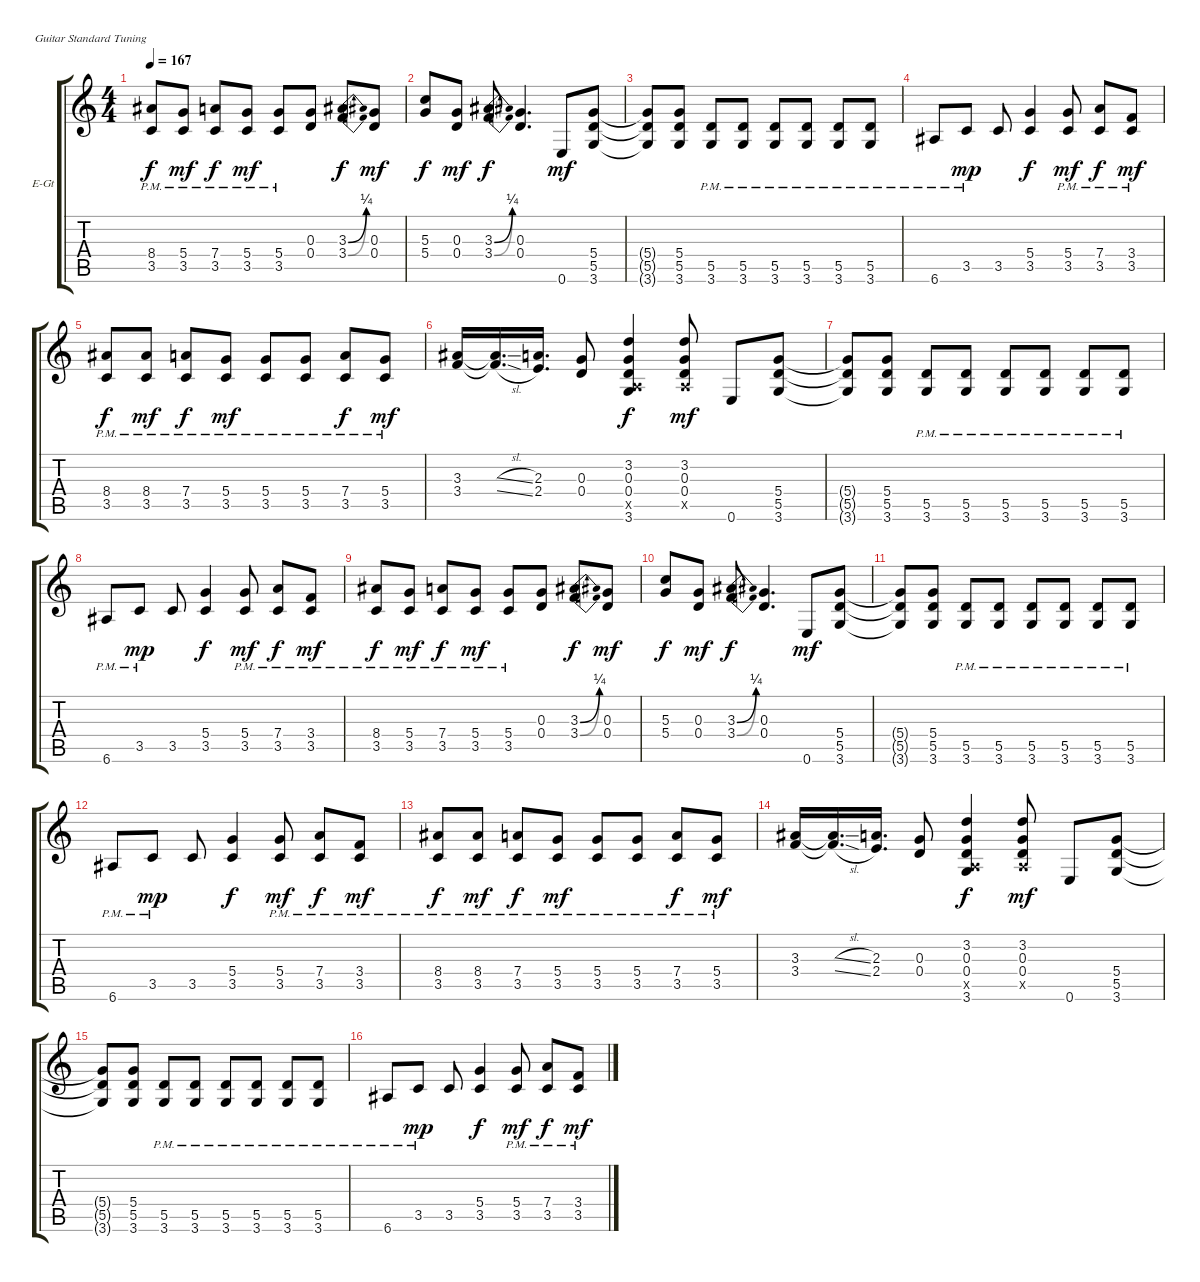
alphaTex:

\bracketExtendMode groupsimilarinstruments
\firstSystemTrackNameOrientation horizontal
\otherSystemsTrackNameOrientation horizontal
\track ("Rhythm" "E-Gt") {instrument overdrivenguitar}
\staff {score tabs}
\tuning (E4 B3 G3 D3 A2 E2)
\ts (4 4)
\tempo 167
\clef g2
\scale
0.196553
\ks c
(8.4{pm} 3.5{pm}).8{dy f} (5.4{pm} 3.5{pm}).8{dy mf} (7.4{pm} 3.5{pm}).8{dy f} (5.4{pm} 3.5{pm}).8{dy mf} (5.4{pm} 3.5{pm}).8 (0.3 0.4).8 (3.3{be (bend 0 0 60 1)} 3.4{be (bend 0 0 60 1)}).8{dy f} (0.3 0.4).8{dy mf} |
\scale
0.280488 (5.3 5.4).8{dy f} (0.3 0.4).8{dy mf} (3.3{be (bend 0 0 60 1)} 3.4{be (bend 0 0 60 1)}).8{dy f} (0.3 0.4).4{d} 0.6.8{dy mf} (5.4 5.5 3.6).8 |
\scale
0.299716 (5.4{t} 5.5{t} 3.6{t}).8 (5.5 3.6 5.4).8 (5.5{pm} 3.6{pm}).8 (5.5{pm} 3.6{pm}).8 (5.5{pm} 3.6{pm}).8 (5.5{pm} 3.6{pm}).8 (5.5{pm} 3.6{pm}).8 (5.5{pm} 3.6{pm}).8 |
\scale
0.236451 6.6{pm}.8 3.5{pm}.8{dy mp} 3.5.8 (5.4 3.5).4{dy f} (5.4{pm} 3.5{pm}).8{dy mf} (7.4{pm} 3.5{pm}).8{dy f} (3.4{pm} 3.5{pm}).8{dy mf} |
\scale
0.183763 (8.4{pm} 3.5{pm}).8{dy f} (8.4{pm} 3.5{pm}).8{dy mf} (7.4{pm} 3.5{pm}).8{dy f} (5.4{pm} 3.5{pm}).8{dy mf} (5.4{pm} 3.5{pm}).8 (5.4{pm} 3.5{pm}).8 (7.4{pm} 3.5{pm}).8{dy f} (5.4{pm} 3.5{pm}).8{dy mf} |
\scale
0.284238 (3.3 3.4).16 (3.3{sl t} 3.4{sl t}).16{d} (2.3 2.4).16{d} (0.3 0.4).8 (0.4 0.5{x} 3.6 3.2 0.3).4{dy f} (0.3 0.4 3.2 0.5{x}).8{dy mf} 0.6.8 (5.4 5.5 3.6).8 |
\scale
0.296535 (5.4{t} 5.5{t} 3.6{t}).8 (5.5 3.6 5.4).8 (5.5{pm} 3.6{pm}).8 (5.5{pm} 3.6{pm}).8 (5.5{pm} 3.6{pm}).8 (5.5{pm} 3.6{pm}).8 (5.5{pm} 3.6{pm}).8 (5.5{pm} 3.6{pm}).8 |
\scale
0.237733 6.6{pm}.8 3.5{pm}.8{dy mp} 3.5.8 (5.4 3.5).4{dy f} (5.4{pm} 3.5{pm}).8{dy mf} (7.4{pm} 3.5{pm}).8{dy f} (3.4{pm} 3.5{pm}).8{dy mf} |
\scale
0.182413 (8.4{pm} 3.5{pm}).8{dy f} (5.4{pm} 3.5{pm}).8{dy mf} (7.4{pm} 3.5{pm}).8{dy f} (5.4{pm} 3.5{pm}).8{dy mf} (5.4{pm} 3.5{pm}).8 (0.3 0.4).8 (3.3{be (bend 0 0 60 1)} 3.4{be (bend 0 0 60 1)}).8{dy f} (0.3 0.4).8{dy mf} |
\scale
0.284781 (5.3 5.4).8{dy f} (0.3 0.4).8{dy mf} (3.3{be (bend 0 0 60 1)} 3.4{be (bend 0 0 60 1)}).8{dy f} (0.3 0.4).4{d} 0.6.8{dy mf} (5.4 5.5 3.6).8 |
\scale
0.296862 (5.4{t} 5.5{t} 3.6{t}).8 (5.5 3.6 5.4).8 (5.5{pm} 3.6{pm}).8 (5.5{pm} 3.6{pm}).8 (5.5{pm} 3.6{pm}).8 (5.5{pm} 3.6{pm}).8 (5.5{pm} 3.6{pm}).8 (5.5{pm} 3.6{pm}).8 |
\scale
0.237876 6.6{pm}.8 3.5{pm}.8{dy mp} 3.5.8 (5.4 3.5).4{dy f} (5.4{pm} 3.5{pm}).8{dy mf} (7.4{pm} 3.5{pm}).8{dy f} (3.4{pm} 3.5{pm}).8{dy mf} |
\scale
0.180936 (8.4{pm} 3.5{pm}).8{dy f} (8.4{pm} 3.5{pm}).8{dy mf} (7.4{pm} 3.5{pm}).8{dy f} (5.4{pm} 3.5{pm}).8{dy mf} (5.4{pm} 3.5{pm}).8 (5.4{pm} 3.5{pm}).8 (7.4{pm} 3.5{pm}).8{dy f} (5.4{pm} 3.5{pm}).8{dy mf} |
\scale
0.283371 (3.3 3.4).16 (3.3{sl t} 3.4{sl t}).16{d} (2.3 2.4).16{d} (0.3 0.4).8 (0.4 0.5{x} 3.6 3.2 0.3).4{dy f} (0.3 0.4 3.2 0.5{x}).8{dy mf} 0.6.8 (5.4 5.5 3.6).8 |
\scale
0.297935 (5.4{t} 5.5{t} 3.6{t}).8 (5.5 3.6 5.4).8 (5.5{pm} 3.6{pm}).8 (5.5{pm} 3.6{pm}).8 (5.5{pm} 3.6{pm}).8 (5.5{pm} 3.6{pm}).8 (5.5{pm} 3.6{pm}).8 (5.5{pm} 3.6{pm}).8 |
\scale
0.238514 6.6{pm}.8 3.5{pm}.8{dy mp} 3.5.8 (5.4 3.5).4{dy f} (5.4{pm} 3.5{pm}).8{dy mf} (7.4{pm} 3.5{pm}).8{dy f} (3.4{pm} 3.5{pm}).8{dy mf}
